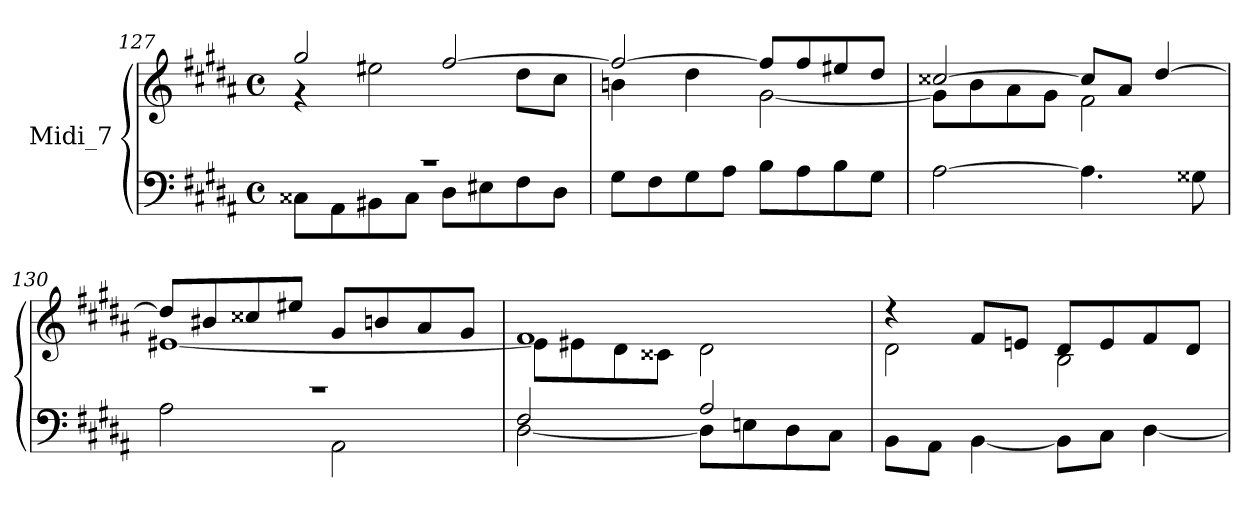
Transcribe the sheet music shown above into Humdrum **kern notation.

**kern	**kern
*part1	*part1
*staff2	*staff1
*I"Midi_7	*
*clefF4	*clefG2
*k[f#c#g#d#a#]	*k[f#c#g#d#a#]
*B:	*B:
*M4/4	*M4/4
*met(c)	*met(c)
=127	=127
*^	*^
1r	8C##XL	2gg#/	4r
.	8AA#	.	.
.	8BB#X	.	2ee#X\
.	8C##J	.	.
.	8D#L	[2ff#/	.
.	8E#X	.	.
.	8F#	.	8dd#\L
.	8D#J	.	8cc#\J
!!LO:LB:g=z	!!
=128	=128	=128	=128
1ryy	8G#\L	2ff#/_	4bn\
.	8F#\	.	.
.	8G#\	.	4dd#\
.	8A#\J	.	.
.	8B\L	8ff#L]	[2g#\
.	8A#\	8ff#	.
.	8B\	8ee#X	.
.	8G#\J	8dd#J	.
=129	=129	=129	=129
[2A#\	[2A#\yy	[2cc##X/	8g#L]
.	.	.	8b
.	.	.	8a#
.	.	.	8g#J
4.A#\]	4.A#\yy]	8cc##/L]	2f#\
.	.	8a#/J	.
.	.	[4dd#/	.
8G##X\	8G##X\yy	.	.
=130	=130	=130	=130
1r	2A#\	8dd#L]	[1e#X\
.	.	8b#X	.
.	.	8cc##X	.
.	.	8ee#XJ	.
.	2AA#\	8g#L	.
.	.	8bn	.
.	.	8a#	.
.	.	8g#J	.
=131	=131	=131	=131
2F#/	[2D#\	1f#/	8e#L]
.	.	.	8e#
.	.	.	8d#
.	.	.	8c##XJ
2A#/	8D#\L]	.	2d#\
.	8En\	.	.
.	8D#\	.	.
.	8C#\J	.	.
!!LO:LB:g=z	!!
=132	=132	=132	=132
1ryy	8BB\L	4r	2d#\
.	8AA#\J	.	.
.	[4BB\	8f#/L	.
.	.	8en/J	.
.	8BBL]	8d#/L	2B\
.	8C#J	8e/	.
.	[4D#\	8f#/	.
.	.	8d#/J	.
*v	*v	*	*
*	*v	*v
=	=
*-	*-
